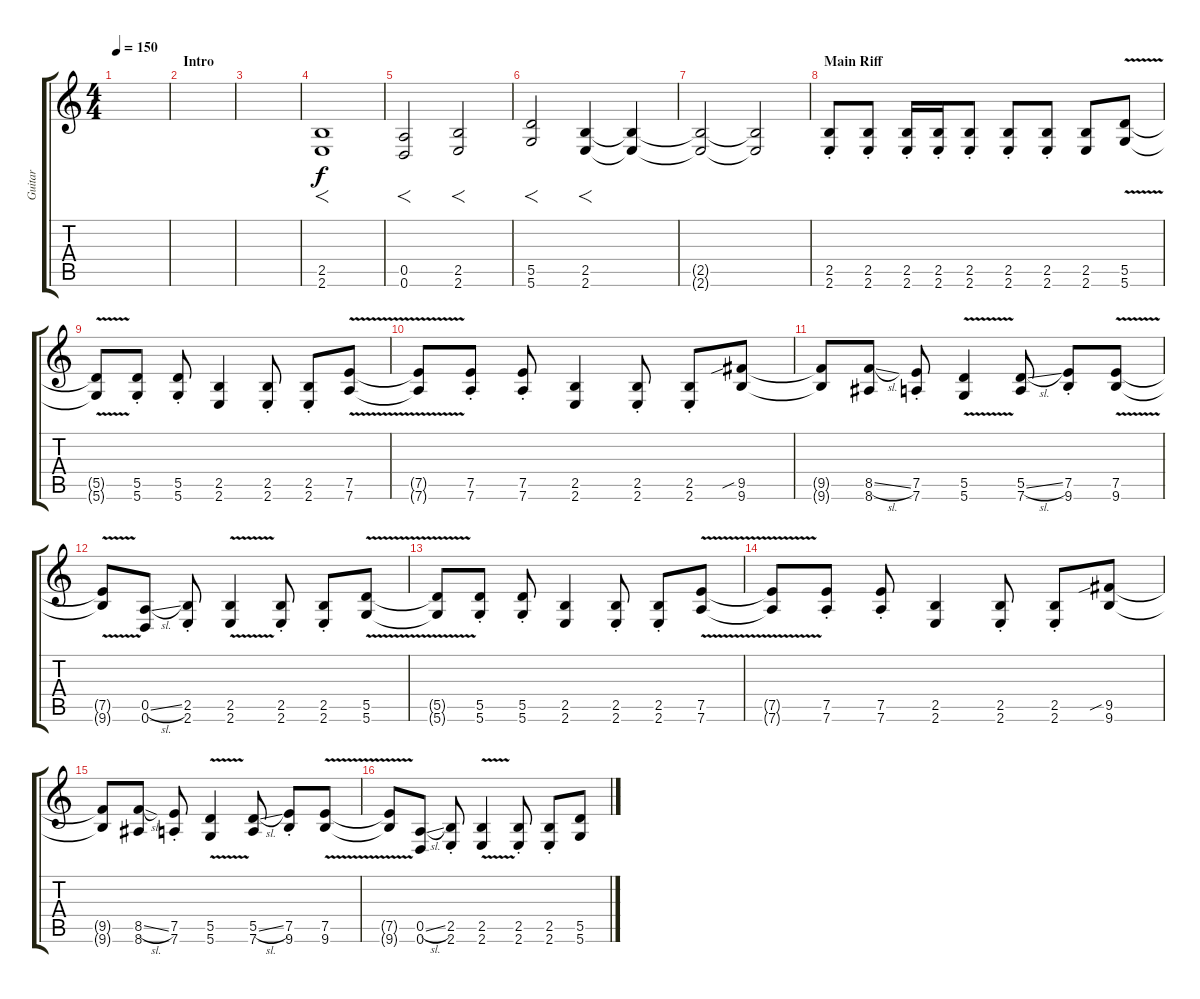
\track ("Guitar " "Guitar ") {instrument distortionguitar}
\staff {score tabs}
\tuning (E4 B3 G3 D3 A2 D2) {hide}
\ts (4 4)
\tempo 150
\clef g2
\ks c
|
\section ("" "Intro")
|
|
(2.5 2.6).1{f volume 12} |
(0.5 0.6).2{f volume 12} (2.5 2.6).2{f} |
(5.5 5.6).2{f volume 12} (2.5 2.6).4{f volume 12} (2.5{t} 2.6{t}).4{volume 13} |
(2.5{t} 2.6{t}).2{volume 14} (2.5{t} 2.6{t}).2{volume 15} |
\section ("" "Main Riff")
(2.5{st} 2.6).8{volume 15} (2.5{st} 2.6).8 (2.5{st} 2.6).16 (2.5{st} 2.6).16 (2.5{st} 2.6).8 (2.5{st} 2.6).8 (2.5{st} 2.6).8 (2.5 2.6).8 (5.5{v} 5.6{v}).8 |
(5.5{t} 5.6{t}).8 (5.5{st} 5.6).8 (5.5{st} 5.6).8 (2.5 2.6).4 (2.5{st} 2.6).8 (2.5{st} 2.6).8 (7.5{v} 7.6{v}).8 |
(7.5{t} 7.6{t}).8 (7.5{st} 7.6).8 (7.5{st} 7.6).8 (2.5 2.6).4 (2.5{st} 2.6).8 (2.5{st} 2.6).8 (9.5{sib} 9.6).8 |
(9.5{t} 9.6{t}).8 (8.5{sl} 8.6).8 (7.5{st} 7.6).8 (5.5{v} 5.6{v}).4 (5.5{sl} 7.6).8 (7.5{st} 9.6).8 (7.5{v} 9.6{v}).8 |
(7.5{t} 9.6{t}).8 (0.5{sl} 0.6).8 (2.5{st} 2.6).8 (2.5{v} 2.6{v}).4 (2.5{st} 2.6).8 (2.5{st} 2.6).8 (5.5{v} 5.6{v}).8 |
(5.5{t} 5.6{t}).8 (5.5{st} 5.6).8 (5.5{st} 5.6).8 (2.5 2.6).4 (2.5{st} 2.6).8 (2.5{st} 2.6).8 (7.5{v} 7.6{v}).8 |
(7.5{t} 7.6{t}).8 (7.5{st} 7.6).8 (7.5{st} 7.6).8 (2.5 2.6).4 (2.5{st} 2.6).8 (2.5{st} 2.6).8 (9.5{sib} 9.6).8 |
(9.5{t} 9.6{t}).8 (8.5{sl} 8.6).8 (7.5{st} 7.6).8 (5.5{v} 5.6{v}).4 (5.5{sl} 7.6).8 (7.5{st} 9.6).8 (7.5{v} 9.6{v}).8 |
(7.5{t} 9.6{t}).8 (0.5{sl} 0.6).8 (2.5{st} 2.6).8 (2.5 2.6{v}).4 (2.5{st} 2.6).8 (2.5{st} 2.6).8 (5.5 5.6).8
